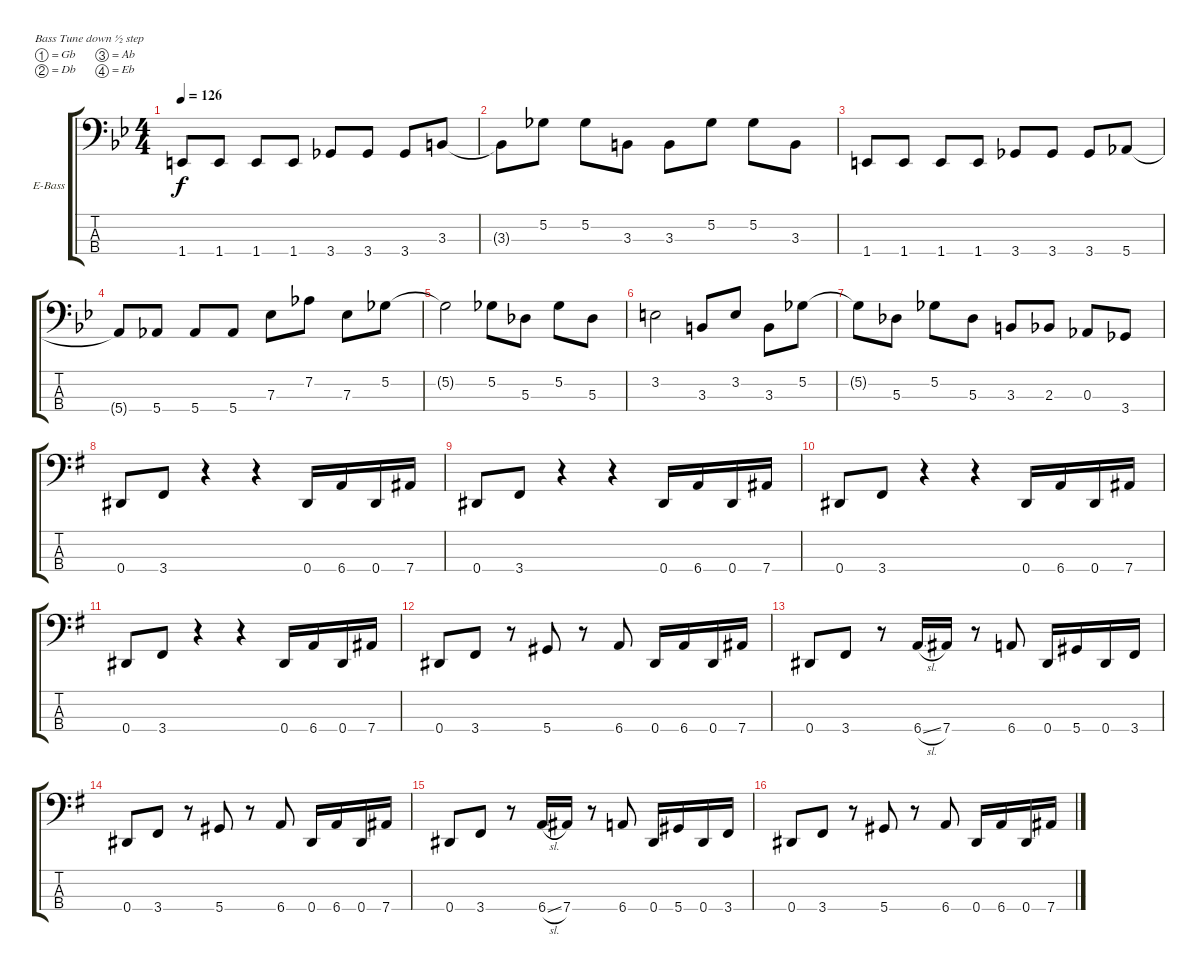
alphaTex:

\bracketExtendMode groupsimilarinstruments
\firstSystemTrackNameOrientation horizontal
\otherSystemsTrackNameOrientation horizontal
\track ("Untitled" "E-Bass") {instrument electricbasspick}
\staff {score tabs}
\tuning (Gb2 Db2 Ab1 Eb1)
\ts (4 4)
\tempo 126
\clef f4
\ks bb
1.4.8{dy f} 1.4.8 1.4.8 1.4.8 3.4.8 3.4.8 3.4.8 3.3.8 |
3.3{t}.8 5.2.8 5.2.8 3.3.8 3.3.8 5.2.8 5.2.8 3.3.8 |
1.4.8 1.4.8 1.4.8 1.4.8 3.4.8 3.4.8 3.4.8 5.4.8 |
5.4{t}.8 5.4.8 5.4.8 5.4.8 7.3.8 7.2.8 7.3.8 5.2.8 |
5.2{t}.2 5.2.8 5.3.8 5.2.8 5.3.8 |
3.2.2 3.3.8 3.2.8 3.3.8 5.2.8 |
5.2{t}.8 5.3.8 5.2.8 5.3.8 3.3.8 2.3.8 0.3.8 3.4.8 |
\ks g
0.4.8 3.4.8 r.4 r.4 0.4.16 6.4.16 0.4.16 7.4.16 |
0.4.8 3.4.8 r.4 r.4 0.4.16 6.4.16 0.4.16 7.4.16 |
0.4.8 3.4.8 r.4 r.4 0.4.16 6.4.16 0.4.16 7.4.16 |
0.4.8 3.4.8 r.4 r.4 0.4.16 6.4.16 0.4.16 7.4.16 |
0.4.8 3.4.8 r.8 5.4.8 r.8 6.4.8 0.4.16 6.4.16 0.4.16 7.4.16 |
0.4.8 3.4.8 r.8 6.4{sl}.16 7.4.16 r.8 6.4.8 0.4.16 5.4.16 0.4.16 3.4.16 |
0.4.8 3.4.8 r.8 5.4.8 r.8 6.4.8 0.4.16 6.4.16 0.4.16 7.4.16 |
0.4.8 3.4.8 r.8 6.4{sl}.16 7.4.16 r.8 6.4.8 0.4.16 5.4.16 0.4.16 3.4.16 |
0.4.8 3.4.8 r.8 5.4.8 r.8 6.4.8 0.4.16 6.4.16 0.4.16 7.4.16
